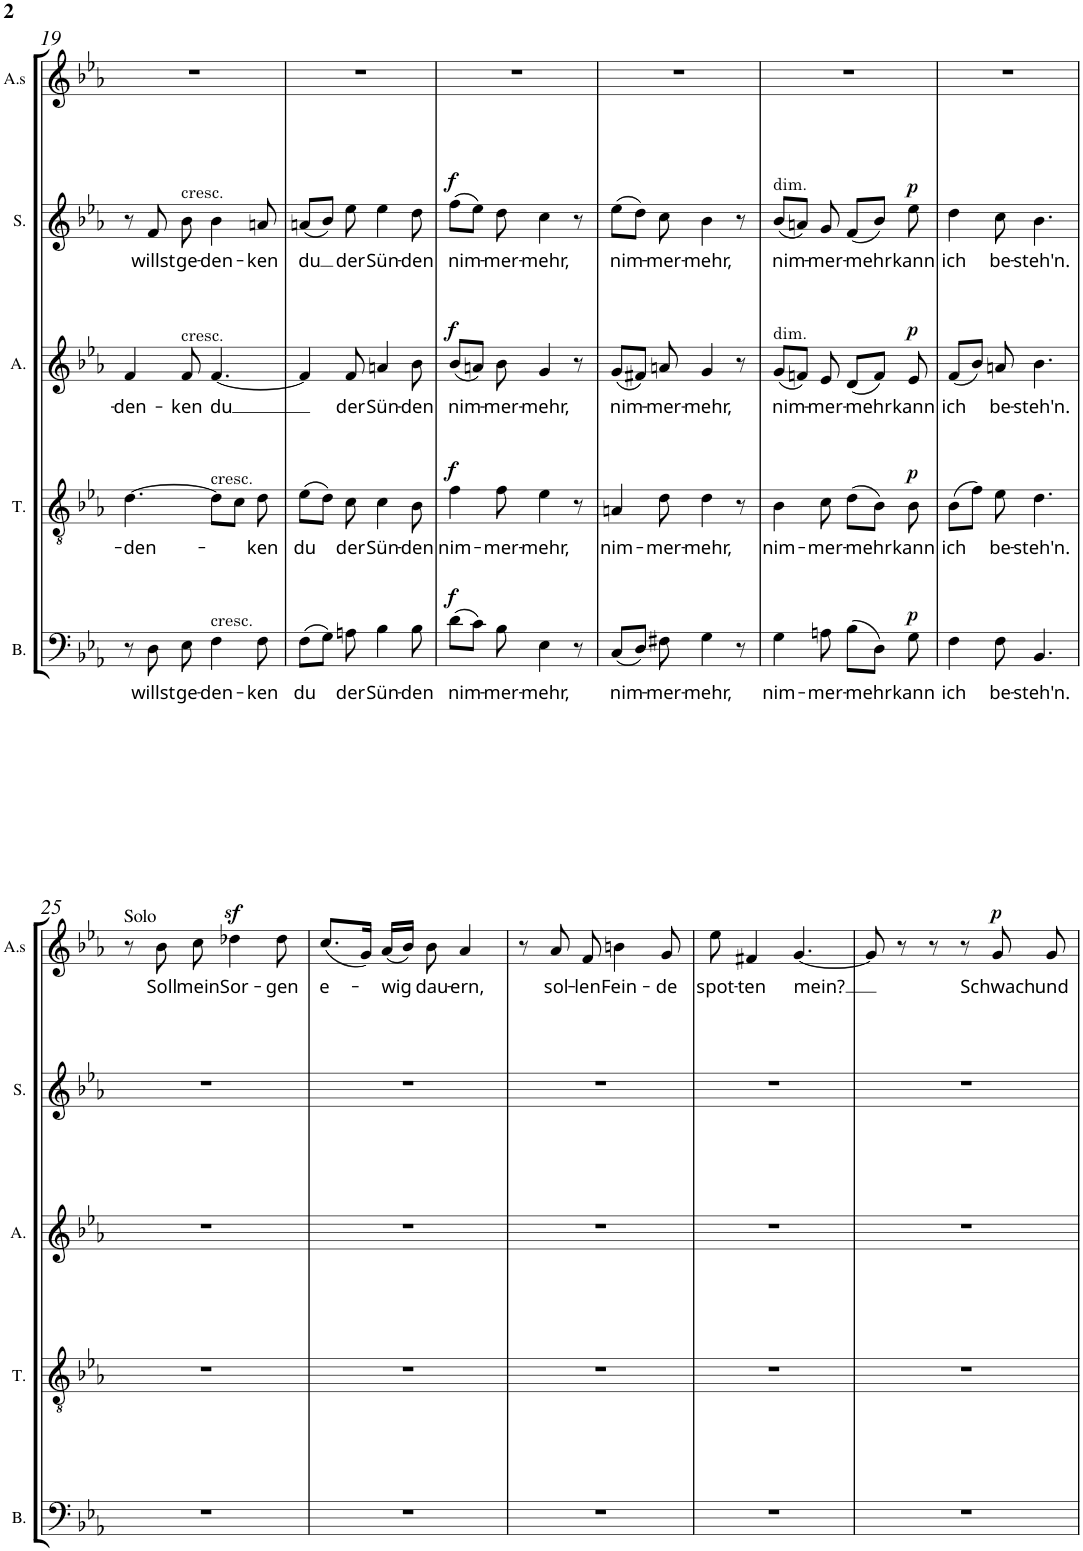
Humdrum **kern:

**kern	**text	**dynam	**kern	**text	**dynam	**kern	**text	**dynam	**kern	**text	**dynam	**kern	**text	**dynam
*part5	*part5	*part5	*part4	*part4	*part4	*part3	*part3	*part3	*part2	*part2	*part2	*part1	*part1	*part1
*staff5	*staff5	*staff5	*staff4	*staff4	*staff4	*staff3	*staff3	*staff3	*staff2	*staff2	*staff2	*staff1	*staff1	*staff1
*I"Basse	*	*	*I"Tenor	*	*	*I"Alto	*	*	*I"Soprano	*	*	*I"Allto solo	*	*
*I'B.	*	*	*I'T.	*	*	*I'A.	*	*	*I'S.	*	*	*I'A.s	*	*
!!LO:PB:g=z
*clefF4	*	*	*clefGv2	*	*	*clefG2	*	*	*clefG2	*	*	*clefG2	*	*
*k[b-e-a-]	*	*	*k[b-e-a-]	*	*	*k[b-e-a-]	*	*	*k[b-e-a-]	*	*	*k[b-e-a-]	*	*
*M6/8	*	*	*M6/8	*	*	*M6/8	*	*	*M6/8	*	*	*M6/8	*	*
=19	=19	=19	=19	=19	=19	=19	=19	=19	=19	=19	=19	=19	=19	=19
!	!	!	!	!LO:LY:b	!	!	!LO:LY:b	!	!	!	!	!	!	!
8r	.	.	[4.d\	-den-	.	4f/	-den-	.	8r	.	.	2.r	.	.
!	!LO:LY:b	!	!	!	!	!	!	!	!	!LO:LY:b	!	!	!	!
8D\	willst	.	.	.	.	.	.	.	8f/	willst	.	.	.	.
!	!	!	!	!	!	!	!	!	!LO:TX:a:t=cresc.	!	!	!	!	!
!	!	!	!	!	!	!LO:TX:a:t=cresc.	!	!	!	!	!	!	!	!
!	!LO:LY:b	!	!	!	!	!	!LO:LY:b	!	!	!LO:LY:b	!	!	!	!
8E-\	ge-	.	.	.	.	8f/	-ken	.	8b-\	ge-	.	.	.	.
!	!	!	!LO:TX:a:t=cresc.	!	!	!	!	!	!	!	!	!	!	!
!LO:TX:a:t=cresc.	!	!	!	!	!	!	!	!	!	!	!	!	!	!
!	!LO:LY:b	!	!	!	!	!	!LO:LY:b	!	!	!LO:LY:b	!	!	!	!
4F\	-den-	.	8d\L]	.	.	[4.f/	du	.	4b-\	-den-	.	.	.	.
.	.	.	8c\J	.	.	.	.	.	.	.	.	.	.	.
!	!LO:LY:b	!	!	!LO:LY:b	!	!	!	!	!	!LO:LY:b	!	!	!	!
8F\	-ken	.	8d\	-ken	.	.	.	.	8an/	-ken	.	.	.	.
=20	=20	=20	=20	=20	=20	=20	=20	=20	=20	=20	=20	=20	=20	=20
!	!LO:LY:b	!	!	!LO:LY:b	!	!	!	!	!	!LO:LY:b	!	!	!	!
(8F\L	du	.	(8e-\L	du	.	4f/]	.	.	(8an/L	du	.	2.r	.	.
8G\J)	.	.	8d\J)	.	.	.	.	.	8b-/J)	.	.	.	.	.
!	!LO:LY:b	!	!	!LO:LY:b	!	!	!LO:LY:b	!	!	!LO:LY:b	!	!	!	!
8An\	der	.	8c\	der	.	8f/	der	.	8ee-\	der	.	.	.	.
!	!LO:LY:b	!	!	!LO:LY:b	!	!	!LO:LY:b	!	!	!LO:LY:b	!	!	!	!
4B-\	Sün-	.	4c\	Sün-	.	4an/	Sün-	.	4ee-\	Sün-	.	.	.	.
!	!LO:LY:b	!	!	!LO:LY:b	!	!	!LO:LY:b	!	!	!LO:LY:b	!	!	!	!
8B-\	-den	.	8B-\	-den	.	8b-\	-den	.	8dd\	-den	.	.	.	.
=21	=21	=21	=21	=21	=21	=21	=21	=21	=21	=21	=21	=21	=21	=21
!	!LO:LY:b	!LO:DY:a	!	!LO:LY:b	!LO:DY:a	!	!LO:LY:b	!LO:DY:a	!	!LO:LY:b	!LO:DY:a	!	!	!
(8d\L	nim-	f	4f\	nim-	f	(8b-/L	nim-	f	(8ff\L	nim-	f	2.r	.	.
8c\J)	.	.	.	.	.	8an/J)	.	.	8ee-\J)	.	.	.	.	.
!	!LO:LY:b	!	!	!LO:LY:b	!	!	!LO:LY:b	!	!	!LO:LY:b	!	!	!	!
8B-\	-mer-	.	8f\	-mer-	.	8b-\	-mer-	.	8dd\	-mer-	.	.	.	.
!	!LO:LY:b	!	!	!LO:LY:b	!	!	!LO:LY:b	!	!	!LO:LY:b	!	!	!	!
4E-\	-mehr,	.	4e-\	-mehr,	.	4g/	-mehr,	.	4cc\	-mehr,	.	.	.	.
8r	.	.	8r	.	.	8r	.	.	8r	.	.	.	.	.
=22	=22	=22	=22	=22	=22	=22	=22	=22	=22	=22	=22	=22	=22	=22
!	!LO:LY:b	!	!	!LO:LY:b	!	!	!LO:LY:b	!	!	!LO:LY:b	!	!	!	!
(8C/L	nim-	.	4An/	nim-	.	(8g/L	nim-	.	(8ee-\L	nim-	.	2.r	.	.
8D/J)	.	.	.	.	.	8f#X/J)	.	.	8dd\J)	.	.	.	.	.
!	!LO:LY:b	!	!	!LO:LY:b	!	!	!LO:LY:b	!	!	!LO:LY:b	!	!	!	!
8F#X\	-mer-	.	8d\	-mer-	.	8an/	-mer-	.	8cc\	-mer-	.	.	.	.
!	!LO:LY:b	!	!	!LO:LY:b	!	!	!LO:LY:b	!	!	!LO:LY:b	!	!	!	!
4G\	-mehr,	.	4d\	-mehr,	.	4g/	-mehr,	.	4b-\	-mehr,	.	.	.	.
8r	.	.	8r	.	.	8r	.	.	8r	.	.	.	.	.
=23	=23	=23	=23	=23	=23	=23	=23	=23	=23	=23	=23	=23	=23	=23
!	!	!	!	!	!	!	!	!	!LO:TX:a:t=dim.	!	!	!	!	!
!	!	!	!	!	!	!LO:TX:a:t=dim.	!	!	!	!	!	!	!	!
!	!LO:LY:b	!	!	!LO:LY:b	!	!	!LO:LY:b	!	!	!LO:LY:b	!	!	!	!
4G\	nim-	.	4B-\	nim-	.	(8g/L	nim-	.	(8b-/L	nim-	.	2.r	.	.
.	.	.	.	.	.	8fn/J)	.	.	8an/J)	.	.	.	.	.
!	!LO:LY:b	!	!	!LO:LY:b	!	!	!LO:LY:b	!	!	!LO:LY:b	!	!	!	!
8An\	-mer-	.	8c\	-mer-	.	8e-/	-mer-	.	8g/	-mer-	.	.	.	.
!	!LO:LY:b	!	!	!LO:LY:b	!	!	!LO:LY:b	!	!	!LO:LY:b	!	!	!	!
(8B-\L	-mehr	.	(8d\L	-mehr	.	(8d/L	-mehr	.	(8f/L	-mehr	.	.	.	.
8D\J)	.	.	8B-\J)	.	.	8f/J)	.	.	8b-/J)	.	.	.	.	.
!	!LO:LY:b	!LO:DY:a	!	!LO:LY:b	!LO:DY:a	!	!LO:LY:b	!LO:DY:a	!	!LO:LY:b	!LO:DY:a	!	!	!
8G\	kann	p	8B-\	kann	p	8e-/	kann	p	8ee-\	kann	p	.	.	.
=24	=24	=24	=24	=24	=24	=24	=24	=24	=24	=24	=24	=24	=24	=24
!	!LO:LY:b	!	!	!LO:LY:b	!	!	!LO:LY:b	!	!	!LO:LY:b	!	!	!	!
4F\	ich	.	(8B-\L	ich	.	(8f/L	ich	.	4dd\	ich	.	2.r	.	.
.	.	.	8f\J)	.	.	8b-/J)	.	.	.	.	.	.	.	.
!	!LO:LY:b	!	!	!LO:LY:b	!	!	!LO:LY:b	!	!	!LO:LY:b	!	!	!	!
8F\	be-	.	8e-\	be-	.	8an/	be-	.	8cc\	be-	.	.	.	.
!	!LO:LY:b	!	!	!LO:LY:b	!	!	!LO:LY:b	!	!	!LO:LY:b	!	!	!	!
4.BB-/	-steh'n.	.	4.d\	-steh'n.	.	4.b-\	-steh'n.	.	4.b-\	-steh'n.	.	.	.	.
!!LO:LB:g=z
=25	=25	=25	=25	=25	=25	=25	=25	=25	=25	=25	=25	=25	=25	=25
!	!	!	!	!	!	!	!	!	!	!	!	!LO:TX:a:t=Solo	!	!
2.r	.	.	2.r	.	.	2.r	.	.	2.r	.	.	8r	.	.
!	!	!	!	!	!	!	!	!	!	!	!	!	!LO:LY:b	!
.	.	.	.	.	.	.	.	.	.	.	.	8b-\	Soll	.
!	!	!	!	!	!	!	!	!	!	!	!	!	!LO:LY:b	!
.	.	.	.	.	.	.	.	.	.	.	.	8cc\	mein	.
!	!	!	!	!	!	!	!	!	!	!	!	!	!LO:LY:b	!
.	.	.	.	.	.	.	.	.	.	.	.	4dd-Xz>\	Sor-	.
!	!	!	!	!	!	!	!	!	!	!	!	!	!LO:LY:b	!
.	.	.	.	.	.	.	.	.	.	.	.	8dd-\	-gen	.
=26	=26	=26	=26	=26	=26	=26	=26	=26	=26	=26	=26	=26	=26	=26
!	!	!	!	!	!	!	!	!	!	!	!	!	!LO:LY:b	!
2.r	.	.	2.r	.	.	2.r	.	.	2.r	.	.	(8.cc/L	e-	.
.	.	.	.	.	.	.	.	.	.	.	.	16g/Jk)	.	.
!	!	!	!	!	!	!	!	!	!	!	!	!	!LO:LY:b	!
.	.	.	.	.	.	.	.	.	.	.	.	(16a-/LL	-wig	.
.	.	.	.	.	.	.	.	.	.	.	.	16b-/JJ)	.	.
!	!	!	!	!	!	!	!	!	!	!	!	!	!LO:LY:b	!
.	.	.	.	.	.	.	.	.	.	.	.	8b-\	dau-	.
!	!	!	!	!	!	!	!	!	!	!	!	!	!LO:LY:b	!
.	.	.	.	.	.	.	.	.	.	.	.	4a-/	-ern,	.
=27	=27	=27	=27	=27	=27	=27	=27	=27	=27	=27	=27	=27	=27	=27
2.r	.	.	2.r	.	.	2.r	.	.	2.r	.	.	8r	.	.
!	!	!	!	!	!	!	!	!	!	!	!	!	!LO:LY:b	!
.	.	.	.	.	.	.	.	.	.	.	.	8a-/	sol-	.
!	!	!	!	!	!	!	!	!	!	!	!	!	!LO:LY:b	!
.	.	.	.	.	.	.	.	.	.	.	.	8f/	-len	.
!	!	!	!	!	!	!	!	!	!	!	!	!	!LO:LY:b	!
.	.	.	.	.	.	.	.	.	.	.	.	4bn\	Fein-	.
!	!	!	!	!	!	!	!	!	!	!	!	!	!LO:LY:b	!
.	.	.	.	.	.	.	.	.	.	.	.	8g/	-de	.
=28	=28	=28	=28	=28	=28	=28	=28	=28	=28	=28	=28	=28	=28	=28
!	!	!	!	!	!	!	!	!	!	!	!	!	!LO:LY:b	!
2.r	.	.	2.r	.	.	2.r	.	.	2.r	.	.	8ee-\	spot-	.
!	!	!	!	!	!	!	!	!	!	!	!	!	!LO:LY:b	!
.	.	.	.	.	.	.	.	.	.	.	.	4f#X/	-ten	.
!	!	!	!	!	!	!	!	!	!	!	!	!	!LO:LY:b	!
.	.	.	.	.	.	.	.	.	.	.	.	[4.g/	mein?	.
=29	=29	=29	=29	=29	=29	=29	=29	=29	=29	=29	=29	=29	=29	=29
2.r	.	.	2.r	.	.	2.r	.	.	2.r	.	.	8g/]	.	.
.	.	.	.	.	.	.	.	.	.	.	.	8r	.	.
.	.	.	.	.	.	.	.	.	.	.	.	8r	.	.
.	.	.	.	.	.	.	.	.	.	.	.	8r	.	.
!	!	!	!	!	!	!	!	!	!	!	!	!	!LO:LY:b	!LO:DY:a
.	.	.	.	.	.	.	.	.	.	.	.	8g/	Schwach	p
!	!	!	!	!	!	!	!	!	!	!	!	!	!LO:LY:b	!
.	.	.	.	.	.	.	.	.	.	.	.	8g/	und	.
=	=	=	=	=	=	=	=	=	=	=	=	=	=	=
*-	*-	*-	*-	*-	*-	*-	*-	*-	*-	*-	*-	*-	*-	*-
